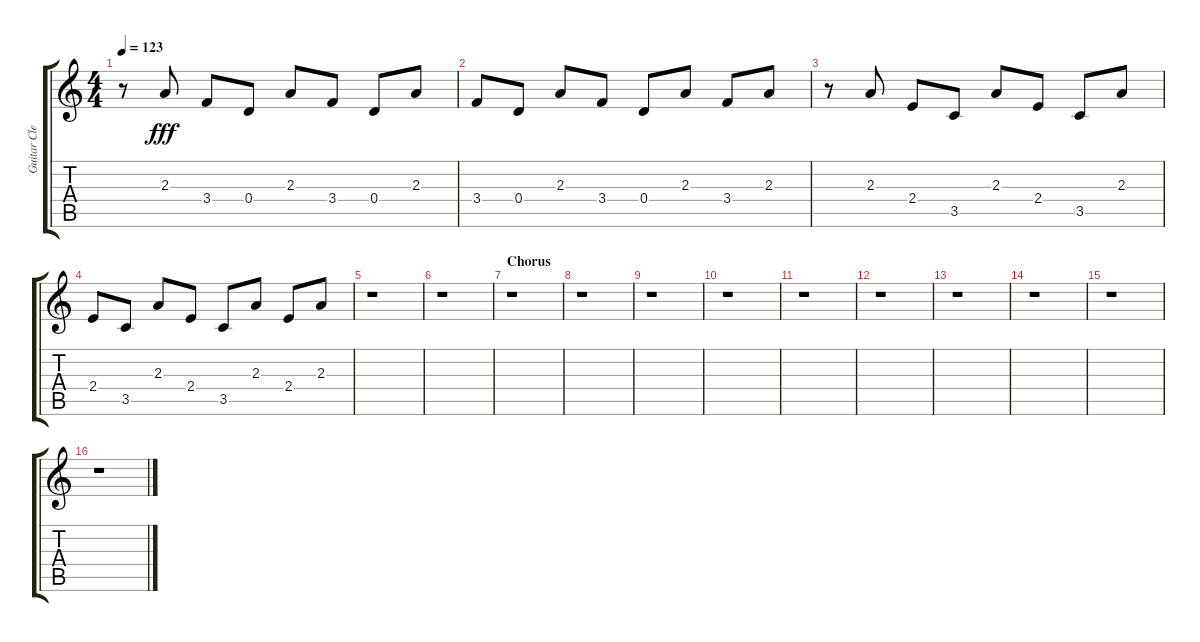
\track ("Guitar Clean/Dist (solo I)" "Guitar Cle") {instrument electricguitarclean}
\staff {score tabs}
\tuning (E4 B3 G3 D3 A2 E2) {hide}
\ts (4 4)
\tempo 123
\clef g2
\ks c
r.8{dy f} 2.3.8{dy fff} 3.4.8 0.4.8 2.3.8 3.4.8 0.4.8 2.3.8 |
3.4.8 0.4.8 2.3.8 3.4.8 0.4.8 2.3.8 3.4.8 2.3.8 |
r.8 2.3.8 2.4.8 3.5.8 2.3.8 2.4.8 3.5.8 2.3.8 |
2.4.8 3.5.8 2.3.8 2.4.8 3.5.8 2.3.8 2.4.8 2.3.8 |
r.1 |
r.1 |
\section ("" "Chorus")
r.1 |
r.1 |
r.1 |
r.1 |
r.1 |
r.1 |
r.1 |
r.1 |
r.1 |
r.1
